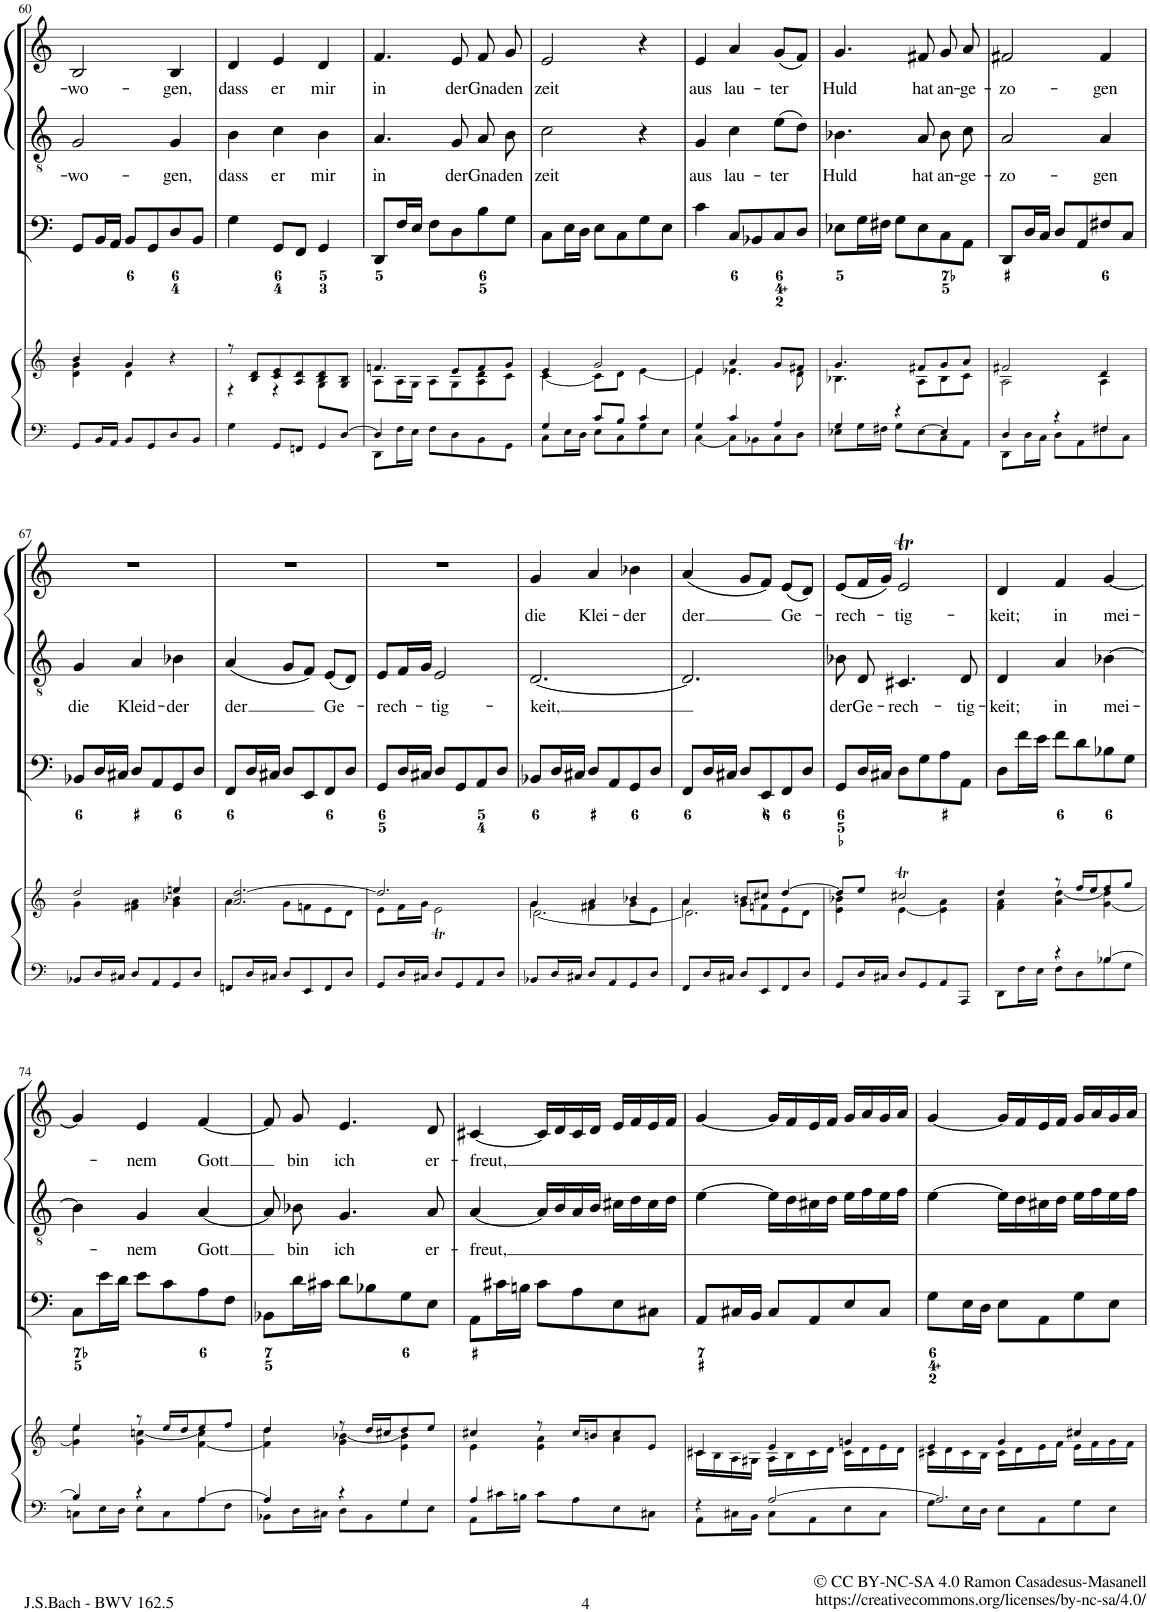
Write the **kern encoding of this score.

**kern	**kern	**kern	**kern	**text	**kern	**text
*part4	*part4	*part3	*part2	*part2	*part1	*part1
*staff5	*staff4	*staff3	*staff2	*staff2	*staff1	*staff1
*I"Piano reduction	*	*I"Continuo	*I"Tenore	*	*I"Alto	*
*I'Pno	*	*	*	*	*	*
!!LO:PB:g=z
*clefF4	*clefG2	*clefF4	*clefGv2	*	*clefG2	*
*k[]	*k[]	*k[]	*k[]	*	*k[]	*
*M3/4	*M3/4	*M3/4	*M3/4	*	*M3/4	*
=60	=60	=60	=60	=60	=60	=60
*	*^	*	*	*	*	*
!	!	!	!	!	!LO:LY:b	!	!LO:LY:b
8GG/L	4b/	4d\ 4g\	8GG/L	2G/	-wo-	2B/	-wo-
16BB/L	.	.	16BB/L	.	.	.	.
16AA/JJ	.	.	16AA/JJ	.	.	.	.
8BB/L	4g/	4d\	8BB/L	.	.	.	.
8GG/	.	.	8GG/	.	.	.	.
!	!	!	!	!	!LO:LY:b	!	!LO:LY:b
8D/	4r	4ryy	8D/	4G/	-gen,	4B/	-gen,
8BB/J	.	.	8BB/J	.	.	.	.
=61	=61	=61	=61	=61	=61	=61	=61
*^	*	*	*	*	*	*	*
!	!	!	!	!	!	!LO:LY:b	!	!LO:LY:b
8ryy	4G\	8r	4r	4G\	4B\	dass	4d/	dass
.	.	8B/ 8d/L	.	.	.	.	.	.
!	!	!	!	!	!	!LO:LY:b	!	!LO:LY:b
.	8GG/L	8c/ 8e/	4r	8GG/L	4c\	er	4e/	er
.	8FFn/J	8A/ 8d/	.	8FF/J	.	.	.	.
!	!	!	!	!	!	!LO:LY:b	!	!LO:LY:b
.	4GG/	8B/ 8d/	8G\L	4GG/	4B\	mir	4d/	mir
[8D/J	.	8G/ 8B/J	8ryy	.	.	.	.	.
=62	=62	=62	=62	=62	=62	=62	=62	=62
!	!	!	!	!	!	!LO:LY:b	!	!LO:LY:b
4D/]	8DD\L	4.fn/	8A\L	8DD/L	4.A/	in	4.f/	in
.	16F\L	.	16A\L	16F/L	.	.	.	.
.	16E\JJ	.	16G\JJ	16E/JJ	.	.	.	.
2ryy	8F\L	.	8A\L	8F\L	.	.	.	.
!	!	!	!	!	!	!LO:LY:b	!	!LO:LY:b
.	8D\	8e/L	8G\	8D\	8G/	der	8e/	der
!	!	!	!	!	!	!LO:LY:b	!	!LO:LY:b
.	8BB\	8f/	8A\ 8d\	8B\	8A/	Gna-	8f/	Gna-
!	!	!	!	!	!	!LO:LY:b	!	!LO:LY:b
.	8GG\J	8g/J	8c\J	8G\J	8B\	-den	8g/	-den
=63	=63	=63	=63	=63	=63	=63	=63	=63
!	!	!	!	!	!	!LO:LY:b	!	!LO:LY:b
4G/	8C\L	4e/	[4c\	8C\L	2c\	zeit	2e/	zeit
.	16E\L	.	.	16E\L	.	.	.	.
.	16D\JJ	.	.	16D\JJ	.	.	.	.
8c/L	8E\L	2g/	8c\L]	8E\L	.	.	.	.
8B/J	8C\	.	8d\J	8C\	.	.	.	.
4c/	8G\	.	[4e\	8G\	4r	.	4r	.
.	8E\J	.	.	8E\J	.	.	.	.
=64	=64	=64	=64	=64	=64	=64	=64	=64
!	!	!	!	!	!	!LO:LY:b	!	!LO:LY:b
4G/	[4C\	4e/	4e\]	4c\	4G/	aus	4e/	aus
!	!	!	!	!	!	!LO:LY:b	!	!LO:LY:b
4c/	8C\L]	4a/	4.e-X\	8C/L	4c\	lau-	4a/	lau-
.	8BB-X\	.	.	8BB-X/	.	.	.	.
!	!	!	!	!	!	!LO:LY:b	!	!LO:LY:b
4A/	8C\	8g/L	.	8C/	(8e\L	-ter	(8g/L	-ter
.	8D\J	8f#X/J	8d\	8D/J	8d\J)	.	8f/J)	.
=65	=65	=65	=65	=65	=65	=65	=65	=65
!	!	!	!	!	!	!LO:LY:b	!	!LO:LY:b
4G/	8E-X\L	4.g/	4.B-X\	8E-X\L	4.B-X\	Huld	4.g/	Huld
.	16G\L	.	.	16G\L	.	.	.	.
.	16F#X\JJ	.	.	16F#X\JJ	.	.	.	.
4r	8G\L	.	.	8G\L	.	.	.	.
!	!	!	!	!	!	!LO:LY:b	!	!LO:LY:b
.	[>8E-\	8f#X/L	8A\L	8E-\	8A/	hat	8f#X/	hat
!	!	!	!	!	!	!LO:LY:b	!	!LO:LY:b
4E-/]	8C\	8g/	8B-\	8C\	8B-\	an-	8g/	an-
!	!	!	!	!	!	!LO:LY:b	!	!LO:LY:b
.	8AA\J	8a/J	8c\J	8AA\J	8c\	-ge-	8a/	-ge-
=66	=66	=66	=66	=66	=66	=66	=66	=66
!	!	!	!	!	!	!LO:LY:b	!	!LO:LY:b
4D/	8DD\L	2f#X/	2A\	8DD/L	2A/	-zo-	2f#X/	-zo-
.	16D\L	.	.	16D/L	.	.	.	.
.	16C\JJ	.	.	16C/JJ	.	.	.	.
4r	8D\L	.	.	8D/L	.	.	.	.
.	8AA\	.	.	8AA/	.	.	.	.
!	!	!	!	!	!	!LO:LY:b	!	!LO:LY:b
4F#X/	8F#\	4d/	4A\	8F#X/	4A/	-gen	4f#/	-gen
.	8C\J	.	.	8C/J	.	.	.	.
!!LO:LB:g=z
=67	=67	=67	=67	=67	=67	=67	=67	=67
!	!	!	!	!	!	!LO:LY:b	!	!
*v	*v	*	*	*	*	*	*	*
8BB-X/L	2dd/	4g\	8BB-X/L	4G/	die	2.r	.
16D/L	.	.	16D/L	.	.	.	.
16C#X/JJ	.	.	16C#X/JJ	.	.	.	.
!	!	!	!	!	!LO:LY:b	!	!
8D/L	.	4f#X\ 4a\	8D/L	4A/	Kleid-	.	.
8AA/	.	.	8AA/	.	.	.	.
!	!	!	!	!	!LO:LY:b	!	!
8GG/	4een/	4g\ 4b-X\	8GG/	4B-X\	-der	.	.
8D/J	.	.	8D/J	.	.	.	.
=68	=68	=68	=68	=68	=68	=68	=68
!	!	!	!	!	!LO:LY:b	!	!
8FFn/L	2.a/ [2.dd/	4a\	8FF/L	(4A/	der	2.r	.
16D/L	.	.	16D/L	.	.	.	.
16C#X/JJ	.	.	16C#X/JJ	.	.	.	.
8D/L	.	8g\L	8D/L	8G/L	.	.	.
8EE/	.	8fn\	8EE/	8F/J)	.	.	.
!	!	!	!	!	!LO:LY:b	!	!
8FF/	.	8e\	8FF/	(8E/L	Ge-	.	.
8D/J	.	8d\J	8D/J	8D/J)	.	.	.
=69	=69	=69	=69	=69	=69	=69	=69
!	!	!	!	!	!LO:LY:b	!	!
8GG/L	2.dd/]	8e\L	8GG/L	8E/L	-rech-	2.r	.
16D/L	.	16f\L	16D/L	16F/L	.	.	.
16C#X/JJ	.	16g\JJ	16C#X/JJ	16G/JJ	.	.	.
!	!	!	!	!	!LO:LY:b	!	!
8D/L	.	2et\	8D/L	2E/	-tig-	.	.
8GG/	.	.	8GG/	.	.	.	.
8AA/	.	.	8AA/	.	.	.	.
8D/J	.	.	8D/J	.	.	.	.
=70	=70	=70	=70	=70	=70	=70	=70
*	*	*^	*	*	*	*	*
!	!	!	!	!	!	!LO:LY:b	!	!LO:LY:b
8BB-X/L	4g/	[2.d\	4g\	8BB-X/L	[2.D/	-keit,	4g/	die
16D/L	.	.	.	16D/L	.	.	.	.
16C#X/JJ	.	.	.	16C#X/JJ	.	.	.	.
!	!	!	!	!	!	!	!	!LO:LY:b
8D/L	4a/	.	4f#X\	8D/L	.	.	4a/	Klei-
8AA/	.	.	.	8AA/	.	.	.	.
!	!	!	!	!	!	!	!	!LO:LY:b
8GG/	4b-X/	.	8g\L	8GG/	.	.	4b-X\	-der
8D/J	.	.	8e\J	8D/J	.	.	.	.
=71	=71	=71	=71	=71	=71	=71	=71	=71
!	!	!	!	!	!	!	!	!LO:LY:b
8FF/L	4a/	2.d\]	4a\	8FF/L	2.D/]	.	(4a/	der
16D/L	.	.	.	16D/L	.	.	.	.
16C#X/JJ	.	.	.	16C#X/JJ	.	.	.	.
8D/L	8bn/L	.	8g\L	8D/L	.	.	8g/L	.
8EE/	8cc#X/J	.	8fn\	8EE/	.	.	8f/J)	.
!	!	!	!	!	!	!	!	!LO:LY:b
8FF/	[4dd/	.	8e\	8FF/	.	.	(8e/L	Ge-
8D/J	.	.	8d\J	8D/J	.	.	8d/J)	.
=72	=72	=72	=72	=72	=72	=72	=72	=72
!	!	!	!	!	!	!LO:LY:b	!	!LO:LY:b
*	*	*v	*v	*	*	*	*	*
8GG/L	8dd/L]	4e\ 4b-X\	8GG/L	8B-X\	der	(8e/L	-rech-
!	!	!	!	!	!LO:LY:b	!	!
16D/L	8ee/J	.	16D/L	8D/	Ge-	16f/L	.
16C#X/JJ	.	.	16C#X/JJ	.	.	16g/JJ)	.
!	!	!	!	!	!LO:LY:b	!	!LO:LY:b
8D/L	2cc#Xt/	[4e\	8D\L	4.C#X/	-rech-	2et/	-tig-
8GG/	.	.	8G\	.	.	.	.
8AA/	.	4e\] 4a\	8A\	.	.	.	.
!	!	!	!	!	!LO:LY:b	!	!
8AAA/J	.	.	8AA\J	8D/	-tig-	.	.
=73	=73	=73	=73	=73	=73	=73	=73
*^	*	*	*	*	*	*	*
!	!	!	!	!	!	!LO:LY:b	!	!LO:LY:b
4ryy	8DD\L	4dd/	4f\ 4a\	8D\L	4D/	-keit;	4d/	-keit;
.	16F\L	.	.	16f\L	.	.	.	.
.	16E\JJ	.	.	16e\JJ	.	.	.	.
!	!	!	!	!	!	!LO:LY:b	!	!LO:LY:b
4r	8F\L	8r	4a\ [4dd\	8f\L	4A/	in	4f/	in
.	8D\	16ff/LL	.	8d\	.	.	.	.
.	.	16ee/J	.	.	.	.	.	.
!	!	!	!	!	!	!LO:LY:b	!	!LO:LY:b
[4B-X/	8B-\	8ff/	[4g\ 4dd\]	8B-X\	[4B-X\	mei-	[4g/	mei-
.	8G\J	8gg/J	.	8G\J	.	.	.	.
!!LO:LB:g=z
=74	=74	=74	=74	=74	=74	=74	=74	=74
4B-/]	8Cn\L	4ee/	4g\] 4ee\	8C\L	4B-\]	.	4g/]	.
.	16E\L	.	.	16e\L	.	.	.	.
.	16D\JJ	.	.	16d\JJ	.	.	.	.
!	!	!	!	!	!	!LO:LY:b	!	!LO:LY:b
4r	8E\L	8r	4g\ [4ccn\	8e\L	4G/	-nem	4e/	-nem
.	8C\	16ee/LL	.	8c\	.	.	.	.
.	.	16dd/J	.	.	.	.	.	.
!	!	!	!	!	!	!LO:LY:b	!	!LO:LY:b
[4A/	8A\	8ee/	[4f\ 4cc\]	8A\	[4A/	Gott	[4f/	Gott
.	8F\J	8ff/J	.	8F\J	.	.	.	.
=75	=75	=75	=75	=75	=75	=75	=75	=75
4A/]	8BB-X\L	4dd/	4f\] 4dd\	8BB-X\L	8A/]	.	8f/]	.
!	!	!	!	!	!	!LO:LY:b	!	!LO:LY:b
.	16D\L	.	.	16d\L	8B-X\	bin	8g/	bin
.	16C#X\JJ	.	.	16c#X\JJ	.	.	.	.
!	!	!	!	!	!	!LO:LY:b	!	!LO:LY:b
4r	8D\L	8r	4g\ [4b-X\	8d\L	4.G/	ich	4.e/	ich
.	8BB-\	16dd/LL	.	8B-X\	.	.	.	.
.	.	16cc#X/J	.	.	.	.	.	.
4G/	8G\	8dd/	4e\ 4b-\]	8G\	.	.	.	.
!	!	!	!	!	!	!LO:LY:b	!	!LO:LY:b
.	8E\J	8ee/J	.	8E\J	8A/	er-	8d/	er-
=76	=76	=76	=76	=76	=76	=76	=76	=76
!	!	!	!	!	!	!LO:LY:b	!	!LO:LY:b
4A/	8AA\L	4cc#X/	4e\	8AA\L	[4A/	-freut,	[4c#X/	-freut,
.	16c#X\L	.	.	16c#X\L	.	.	.	.
.	16Bn\JJ	.	.	16Bn\JJ	.	.	.	.
2ryy	8c#\L	8r	4e\ 4a\	8c#\L	16A/LL]	.	16c#/LL]	.
.	.	.	.	.	16B/	.	16d/	.
.	8A\	16cc#/LL	.	8A\	16A/	.	16c#/	.
.	.	16bn/J	.	.	16B/JJ	.	16d/JJ	.
.	8E\	8cc#/	4a\ 4cc#\	8E\	16c#X\LL	.	16e/LL	.
.	.	.	.	.	16d\	.	16f/	.
.	8C#X\J	8e/J	.	8C#X\J	16c#\	.	16e/	.
.	.	.	.	.	16d\JJ	.	16f/JJ	.
=77	=77	=77	=77	=77	=77	=77	=77	=77
4r	8AA\L	4c#X/	16c#\LL	8AA/L	[4e\	.	[4g/	.
.	.	.	16B\	.	.	.	.	.
.	16C#X\L	.	16A\	16C#X/L	.	.	.	.
.	16BB\JJ	.	16G#X\JJ	16BB/JJ	.	.	.	.
[2A/	8C#\L	4e/	16A\LL	8C#/L	16e\LL]	.	16g/LL]	.
.	.	.	16B\	.	16d\	.	16f/	.
.	8AA\	.	16c#\	8AA/	16c#X\	.	16e/	.
.	.	.	16d\JJ	.	16d\JJ	.	16f/JJ	.
.	8E\	4gn/	16c#\LL	8E/	16e\LL	.	16g/LL	.
.	.	.	16d\	.	16f\	.	16a/	.
.	8C#\J	.	16e\	8C#/J	16e\	.	16g/	.
.	.	.	16d\JJ	.	16f\JJ	.	16a/JJ	.
=78	=78	=78	=78	=78	=78	=78	=78	=78
2.A/]	8G\L	4e/	16c#X\LL	8G\L	[4e\	.	[4g/	.
.	.	.	16d\	.	.	.	.	.
.	16E\L	.	16c#\	16E\L	.	.	.	.
.	16D\JJ	.	16B\JJ	16D\JJ	.	.	.	.
.	8E\L	4g/	16c#\LL	8E\L	16e\LL]	.	16g/LL]	.
.	.	.	16d\	.	16d\	.	16f/	.
.	8AA\	.	16e\	8AA\	16c#X\	.	16e/	.
.	.	.	16f\JJ	.	16d\JJ	.	16f/JJ	.
.	8G\	4cc#X/	16e\LL	8G\	16e\LL	.	16g/LL	.
.	.	.	16f\	.	16f\	.	16a/	.
.	8E\J	.	16g\	8E\J	16e\	.	16g/	.
.	.	.	16f\JJ	.	16f\JJ	.	16a/JJ	.
*v	*v	*	*	*	*	*	*	*
*	*v	*v	*	*	*	*	*
=	=	=	=	=	=	=
*-	*-	*-	*-	*-	*-	*-
